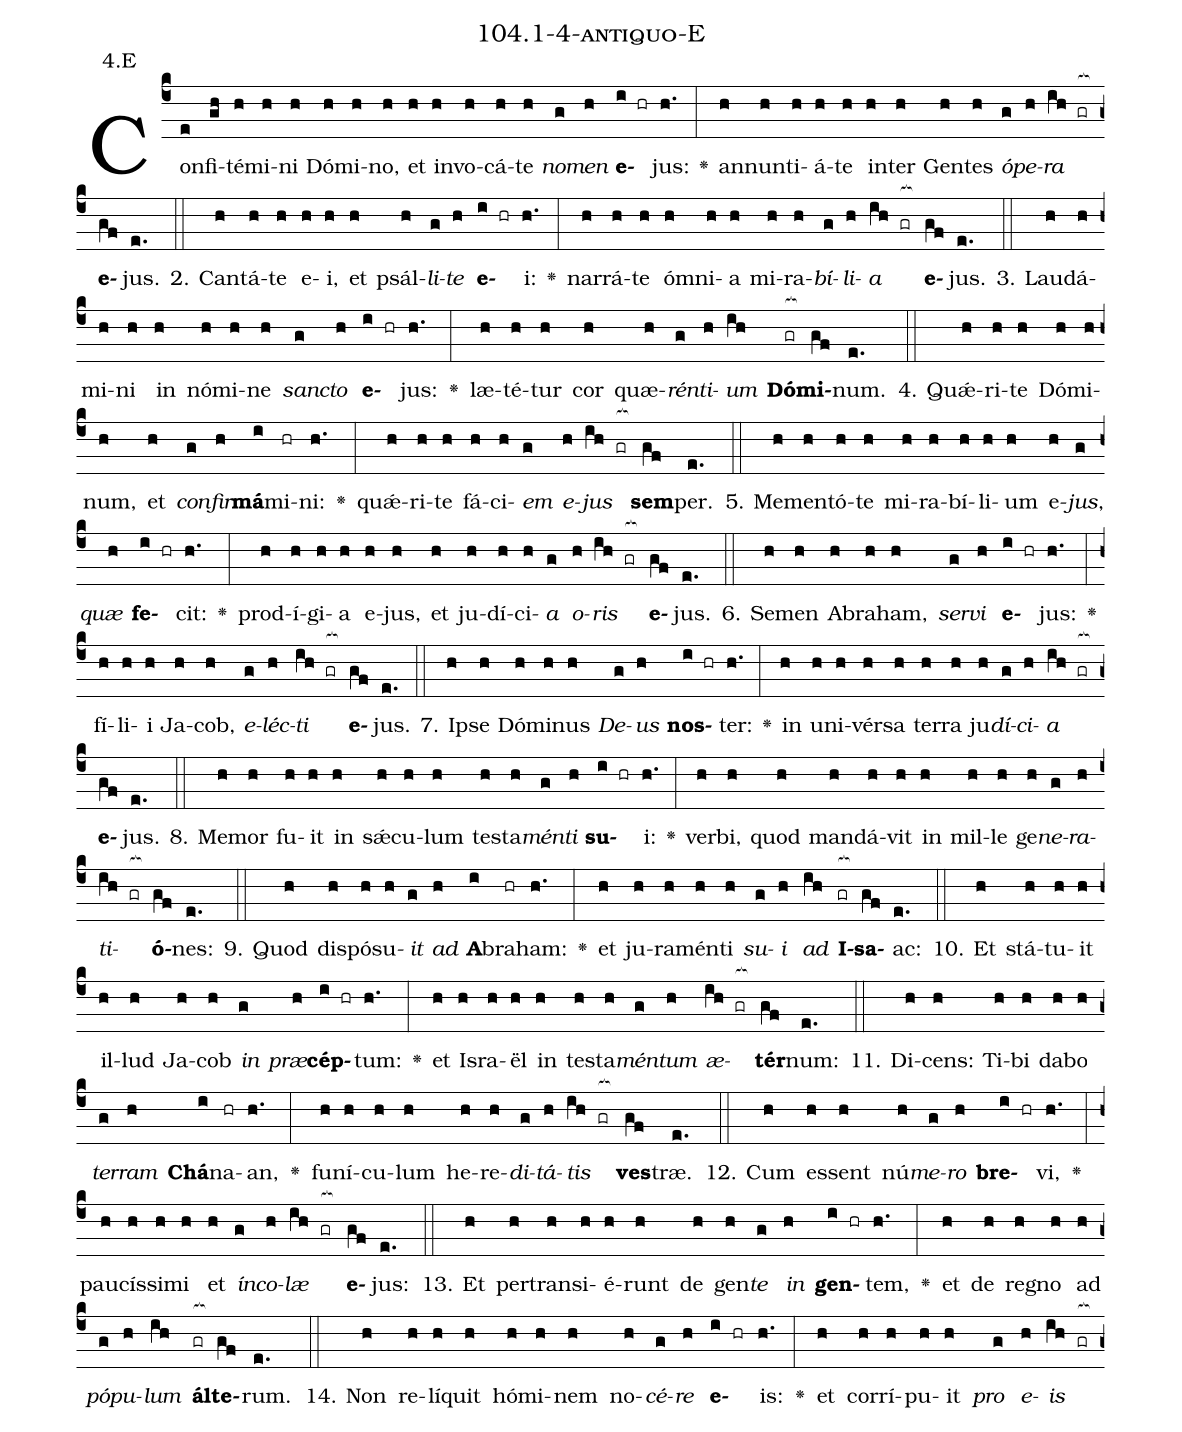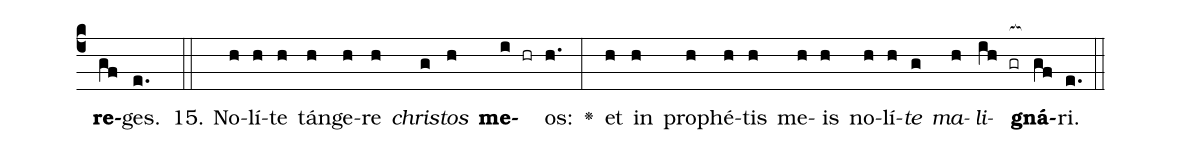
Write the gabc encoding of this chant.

name: 104.1-4-antiquo-E;
annotation: 4.E;
%%
(c4)Con(e)fi(gh)té(h)mi(h)ni(h) Dó(h)mi(h)no,(h) et(h) in(h)vo(h)cá(h)te(h) <i>no</i>(g)<i>men</i>(h) <b>e</b>(i hr)jus:(h.) <v>\greheightstar</v>(:) an(h)nun(h)ti(h)á(h)te(h) in(h)ter(h) Gen(h)tes(h) <i>ó</i>(g)<i>pe</i>(h)<i>ra</i>(ih gr[ocb:1{]) <b>e</b>(gf[ocb:0}])jus.(e.) (::)
2. Can(h)tá(h)te(h) e(h)i,(h) et(h) psál(h)<i>li</i>(g)<i>te</i>(h) <b>e</b>(i hr)i:(h.) <v>\greheightstar</v>(:) nar(h)rá(h)te(h) óm(h)ni(h)a(h) mi(h)ra(h)<i>bí</i>(g)<i>li</i>(h)<i>a</i>(ih gr[ocb:1{]) <b>e</b>(gf[ocb:0}])jus.(e.) (::)
3. Lau(h)dá(h)mi(h)ni(h) in(h) nó(h)mi(h)ne(h) <i>sanc</i>(g)<i>to</i>(h) <b>e</b>(i hr)jus:(h.) <v>\greheightstar</v>(:) læ(h)té(h)tur(h) cor(h) quæ(h)<i>rén</i>(g)<i>ti</i>(h)<i>um</i>(ih) <b>Dó</b>(gr[ocb:1{])<b>mi</b>(gf[ocb:0}])num.(e.) (::)
4. Quǽ(h)ri(h)te(h) Dó(h)mi(h)num,(h) et(h) <i>con</i>(g)<i>fir</i>(h)<b>má</b>(i)mi(hr)ni:(h.) <v>\greheightstar</v>(:) quǽ(h)ri(h)te(h) fá(h)ci(h)<i>em</i>(g) <i>e</i>(h)<i>jus</i>(ih gr[ocb:1{]) <b>sem</b>(gf[ocb:0}])per.(e.) (::)
5. Me(h)men(h)tó(h)te(h) mi(h)ra(h)bí(h)li(h)um(h) e(h)<i>jus</i>,(g) <i>quæ</i>(h) <b>fe</b>(i hr)cit:(h.) <v>\greheightstar</v>(:) prod(h)í(h)gi(h)a(h) e(h)jus,(h) et(h) ju(h)dí(h)ci(h)<i>a</i>(g) <i>o</i>(h)<i>ris</i>(ih gr[ocb:1{]) <b>e</b>(gf[ocb:0}])jus.(e.) (::)
6. Se(h)men(h) A(h)bra(h)ham,(h) <i>ser</i>(g)<i>vi</i>(h) <b>e</b>(i hr)jus:(h.) <v>\greheightstar</v>(:) fí(h)li(h)i(h) Ja(h)cob,(h) <i>e</i>(g)<i>léc</i>(h)<i>ti</i>(ih gr[ocb:1{]) <b>e</b>(gf[ocb:0}])jus.(e.) (::)
7. Ip(h)se(h) Dó(h)mi(h)nus(h) <i>De</i>(g)<i>us</i>(h) <b>nos</b>(i hr)ter:(h.) <v>\greheightstar</v>(:) in(h) u(h)ni(h)vér(h)sa(h) ter(h)ra(h) ju(h)<i>dí</i>(g)<i>ci</i>(h)<i>a</i>(ih gr[ocb:1{]) <b>e</b>(gf[ocb:0}])jus.(e.) (::)
8. Me(h)mor(h) fu(h)it(h) in(h) sǽ(h)cu(h)lum(h) tes(h)ta(h)<i>mén</i>(g)<i>ti</i>(h) <b>su</b>(i hr)i:(h.) <v>\greheightstar</v>(:) ver(h)bi,(h) quod(h) man(h)dá(h)vit(h) in(h) mil(h)le(h) ge(h)<i>ne</i>(g)<i>ra</i>(h)<i>ti</i>(ih gr[ocb:1{])<b>ó</b>(gf[ocb:0}])nes:(e.) (::)
9. Quod(h) dis(h)pó(h)su(h)<i>it</i>(g) <i>ad</i>(h) <b>A</b>(i)bra(hr)ham:(h.) <v>\greheightstar</v>(:) et(h) ju(h)ra(h)mén(h)ti(h) <i>su</i>(g)<i>i</i>(h) <i>ad</i>(ih) <b>I</b>(gr[ocb:1{])<b>sa</b>(gf[ocb:0}])ac:(e.) (::)
10. Et(h) stá(h)tu(h)it(h) il(h)lud(h) Ja(h)cob(h) <i>in</i>(g) <i>præ</i>(h)<b>cép</b>(i hr)tum:(h.) <v>\greheightstar</v>(:) et(h) Is(h)ra(h)ël(h) in(h) tes(h)ta(h)<i>mén</i>(g)<i>tum</i>(h) <i>æ</i>(ih gr[ocb:1{])<b>tér</b>(gf[ocb:0}])num:(e.) (::)
11. Di(h)cens:(h) Ti(h)bi(h) da(h)bo(h) <i>ter</i>(g)<i>ram</i>(h) <b>Chá</b>(i)na(hr)an,(h.) <v>\greheightstar</v>(:) fu(h)ní(h)cu(h)lum(h) he(h)re(h)<i>di</i>(g)<i>tá</i>(h)<i>tis</i>(ih gr[ocb:1{]) <b>ves</b>(gf[ocb:0}])træ.(e.) (::)
12. Cum(h) es(h)sent(h) nú(h)<i>me</i>(g)<i>ro</i>(h) <b>bre</b>(i hr)vi,(h.) <v>\greheightstar</v>(:) pau(h)cís(h)si(h)mi(h) et(h) <i>ín</i>(g)<i>co</i>(h)<i>læ</i>(ih gr[ocb:1{]) <b>e</b>(gf[ocb:0}])jus:(e.) (::)
13. Et(h) per(h)trans(h)i(h)é(h)runt(h) de(h) gen(h)<i>te</i>(g) <i>in</i>(h) <b>gen</b>(i hr)tem,(h.) <v>\greheightstar</v>(:) et(h) de(h) re(h)gno(h) ad(h) <i>pó</i>(g)<i>pu</i>(h)<i>lum</i>(ih) <b>ál</b>(gr[ocb:1{])<b>te</b>(gf[ocb:0}])rum.(e.) (::)
14. Non(h) re(h)lí(h)quit(h) hó(h)mi(h)nem(h) no(h)<i>cé</i>(g)<i>re</i>(h) <b>e</b>(i hr)is:(h.) <v>\greheightstar</v>(:) et(h) cor(h)rí(h)pu(h)it(h) <i>pro</i>(g) <i>e</i>(h)<i>is</i>(ih gr[ocb:1{]) <b>re</b>(gf[ocb:0}])ges.(e.) (::)
15. No(h)lí(h)te(h) tán(h)ge(h)re(h) <i>chris</i>(g)<i>tos</i>(h) <b>me</b>(i hr)os:(h.) <v>\greheightstar</v>(:) et(h) in(h) pro(h)phé(h)tis(h) me(h)is(h) no(h)lí(h)<i>te</i>(g) <i>ma</i>(h)<i>li</i>(ih gr[ocb:1{])<b>gná</b>(gf[ocb:0}])ri.(e.) (::)
